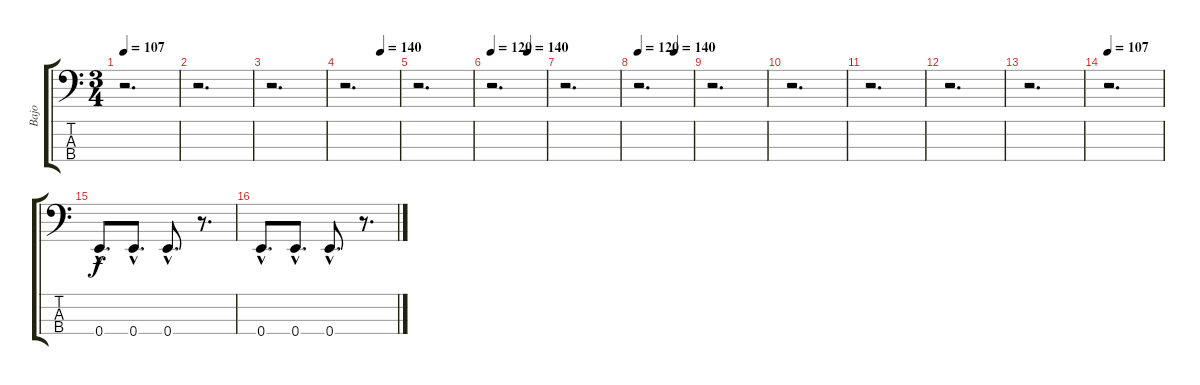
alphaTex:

\track ("Bajo" "Bajo") {instrument electricbasspick}
\staff {score tabs}
\tuning (G2 D2 A1 E1) {hide}
\ts (3 4)
\tempo 107
\clef f4
\ks c
r.2{d dy f instrument electricbasspick} |
r.2{d} |
r.2{d} |
\tempo (140 0.6666666666666666)
r.2{d} |
r.2{d} |
\tempo 120
\tempo (140 0.6666666666666666)
r.2{d} |
r.2{d} |
\tempo 120
\tempo (140 0.6666666666666666)
r.2{d} |
r.2{d} |
r.2{d} |
r.2{d} |
r.2{d} |
r.2{d} |
\tempo 107
r.2{d} |
0.4{hac}.8{d} 0.4{hac}.8{d} 0.4{hac}.8{d} r.8{d} |
0.4{hac}.8{d} 0.4{hac}.8{d} 0.4{hac}.8{d} r.8{d}
